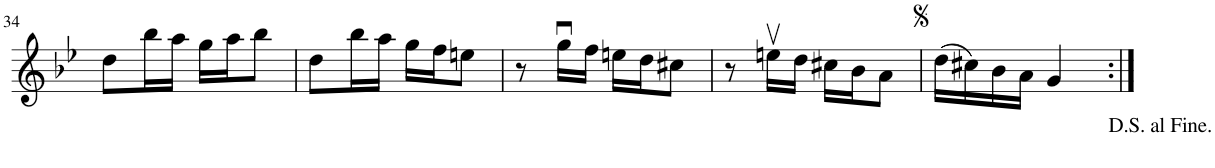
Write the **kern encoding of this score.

**kern
*part1
*staff1
*I"Piano
*I'Pno
!!LO:PB:g=z
*clefG2
*k[b-e-]
*g:
*M2/4
=34
8dd\L
16bb-\L
16aa\JJ
16gg\LL
16aa\J
8bb-\J
=35
8dd\L
16bb-\L
16aa\JJ
16gg\LL
16ff\J
8een\J
=36
8r
16ggu\LL
16ff\JJ
16een\LL
16dd\J
8cc#X\J
=37
8r
16eenv\LL
16dd\JJ
16cc#X\LL
16b-\J
8a\J
=38
(16dd\LL
16cc#X\)
16b-\
16a\JJ
4g/
=:|!
*-
